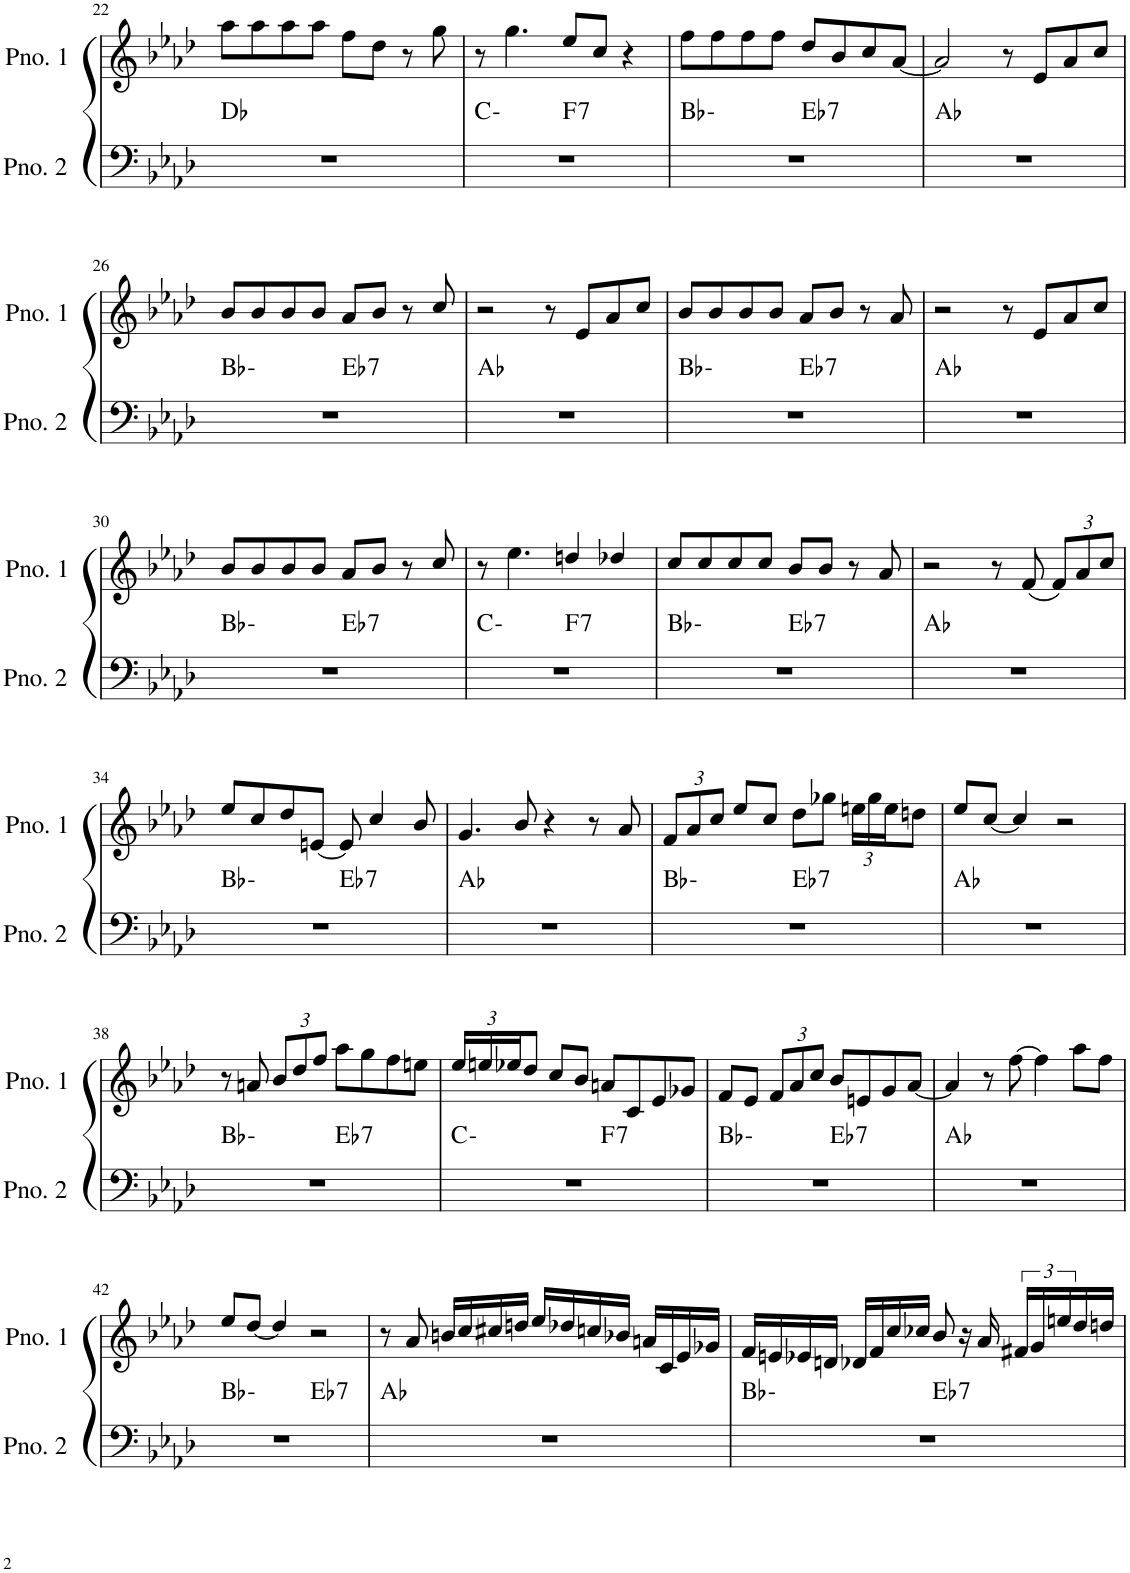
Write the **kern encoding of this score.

**kern	**harte	**kern
*part2	*part2	*part1
*staff2	*	*staff1
*I"ピアノ 2	*	*I"ピアノ 1
!!LO:PB:g=z
*clefF4	*	*clefG2
*k[b-e-a-d-]	*	*k[b-e-a-d-]
*M4/4	*	*M4/4
=22	=22	=22
1r	Db:maj	8aa-\L
.	.	8aa-\
.	.	8aa-\
.	.	8aa-\J
.	.	8ff\L
.	.	8dd-\J
.	.	8r
.	.	8gg\
=23	=23	=23
*^	*	*
1r	2ryy	C:min	8r
.	.	.	4.gg\
!	!	!LO:H:kt=7	!
.	2ryy	F:7	8ee-/L
.	.	.	8cc/J
.	.	.	4r
=24	=24	=24	=24
1r	2ryy	Bb:min	8ff\L
.	.	.	8ff\
.	.	.	8ff\
.	.	.	8ff\J
!	!	!LO:H:kt=7	!
.	2ryy	Eb:7	8dd-/L
.	.	.	8b-/
.	.	.	8cc/
.	.	.	[8a-/J
*v	*v	*	*
=25	=25	=25
1r	Ab:maj	2a-/]
.	.	8r
.	.	8e-/L
.	.	8a-/
.	.	8cc/J
!!LO:LB:g=z
=26	=26	=26
*^	*	*
1r	2ryy	Bb:min	8b-/L
.	.	.	8b-/
.	.	.	8b-/
.	.	.	8b-/J
!	!	!LO:H:kt=7	!
.	2ryy	Eb:7	8a-/L
.	.	.	8b-/J
.	.	.	8r
.	.	.	8cc/
*v	*v	*	*
=27	=27	=27
1r	Ab:maj	2r
.	.	8r
.	.	8e-/L
.	.	8a-/
.	.	8cc/J
=28	=28	=28
*^	*	*
1r	2ryy	Bb:min	8b-/L
.	.	.	8b-/
.	.	.	8b-/
.	.	.	8b-/J
!	!	!LO:H:kt=7	!
.	2ryy	Eb:7	8a-/L
.	.	.	8b-/J
.	.	.	8r
.	.	.	8a-/
*v	*v	*	*
=29	=29	=29
1r	Ab:maj	2r
.	.	8r
.	.	8e-/L
.	.	8a-/
.	.	8cc/J
!!LO:LB:g=z
=30	=30	=30
*^	*	*
1r	2ryy	Bb:min	8b-/L
.	.	.	8b-/
.	.	.	8b-/
.	.	.	8b-/J
!	!	!LO:H:kt=7	!
.	2ryy	Eb:7	8a-/L
.	.	.	8b-/J
.	.	.	8r
.	.	.	8cc/
=31	=31	=31	=31
1r	2ryy	C:min	8r
.	.	.	4.ee-\
!	!	!LO:H:kt=7	!
.	2ryy	F:7	4ddn/
.	.	.	4dd-X/
=32	=32	=32	=32
1r	2ryy	Bb:min	8cc/L
.	.	.	8cc/
.	.	.	8cc/
.	.	.	8cc/J
!	!	!LO:H:kt=7	!
.	2ryy	Eb:7	8b-/L
.	.	.	8b-/J
.	.	.	8r
.	.	.	8a-/
*v	*v	*	*
=33	=33	=33
1r	Ab:maj	2r
.	.	8r
.	.	(8f/
*	*	*Xbrackettup
.	.	12f/L)
.	.	12a-/
.	.	12cc/J
!!LO:LB:g=z
=34	=34	=34
*^	*	*
1r	2ryy	Bb:min	8ee-/L
.	.	.	8cc/
.	.	.	8dd-/
.	.	.	[8en/J
!	!	!LO:H:kt=7	!
.	2ryy	Eb:7	8e/]
.	.	.	4cc/
.	.	.	8b-/
*v	*v	*	*
=35	=35	=35
1r	Ab:maj	4.g/
.	.	8b-/
.	.	4r
.	.	8r
.	.	8a-/
=36	=36	=36
*^	*	*
1r	2ryy	Bb:min	12f/L
.	.	.	12a-/
.	.	.	12cc/J
.	.	.	8ee-/L
.	.	.	8cc/J
!	!	!LO:H:kt=7	!
.	2ryy	Eb:7	8dd-\L
.	.	.	8gg-X\J
.	.	.	24een\LL
.	.	.	24gg-\
.	.	.	24ee\J
.	.	.	8ddn\J
*v	*v	*	*
=37	=37	=37
1r	Ab:maj	8ee-/L
.	.	[8cc/J
.	.	4cc/]
.	.	2r
!!LO:LB:g=z
=38	=38	=38
*^	*	*
1r	2ryy	Bb:min	8r
.	.	.	8an/
.	.	.	12b-/L
.	.	.	12dd-/
.	.	.	12ff/J
!	!	!LO:H:kt=7	!
.	2ryy	Eb:7	8aa-\L
.	.	.	8gg\
.	.	.	8ff\
.	.	.	8een\J
=39	=39	=39	=39
1r	2ryy	C:min	24ee-/LL
.	.	.	24een/
.	.	.	24ee-X/J
.	.	.	8dd-/J
.	.	.	8cc/L
.	.	.	8b-/J
!	!	!LO:H:kt=7	!
.	2ryy	F:7	8an/L
.	.	.	8c/
.	.	.	8e-/
.	.	.	8g-X/J
=40	=40	=40	=40
1r	2ryy	Bb:min	8f/L
.	.	.	8e-/J
.	.	.	12f/L
.	.	.	12a-/
.	.	.	12cc/J
!	!	!LO:H:kt=7	!
.	2ryy	Eb:7	8b-/L
.	.	.	8en/
.	.	.	8g/
.	.	.	[8a-/J
*v	*v	*	*
=41	=41	=41
1r	Ab:maj	4a-/]
.	.	8r
.	.	[8ff\
.	.	4ff\]
.	.	8aa-\L
.	.	8ff\J
!!LO:LB:g=z
=42	=42	=42
*^	*	*
1r	2ryy	Bb:min	8ee-/L
.	.	.	[8dd-/J
.	.	.	4dd-/]
!	!	!LO:H:kt=7	!
.	2ryy	Eb:7	2r
*v	*v	*	*
=43	=43	=43
1r	Ab:maj	8r
.	.	8a-/
.	.	16bn/LL
.	.	16cc/
.	.	16cc#X/
.	.	16ddn/JJ
.	.	16ee-/LL
.	.	16dd-X/
.	.	16ccn/
.	.	16b-X/JJ
.	.	16an/LL
.	.	16c/
.	.	16e-/
.	.	16g-X/JJ
=44	=44	=44
*^	*	*
1r	2ryy	Bb:min	16f/LL
.	.	.	16en/
.	.	.	16e-X/
.	.	.	16dn/JJ
.	.	.	16d-X/LL
.	.	.	16f/
.	.	.	16cc/
.	.	.	16cc-X/JJ
!	!	!LO:H:kt=7	!
.	2ryy	Eb:7	8b-/
.	.	.	16r
.	.	.	16a-/
*	*	*	*brackettup
.	.	.	24f#X/LL
.	.	.	24g/
.	.	.	24een/
.	.	.	16dd-/
.	.	.	16ddn/JJ
*v	*v	*	*
=	=	=
*-	*-	*-
